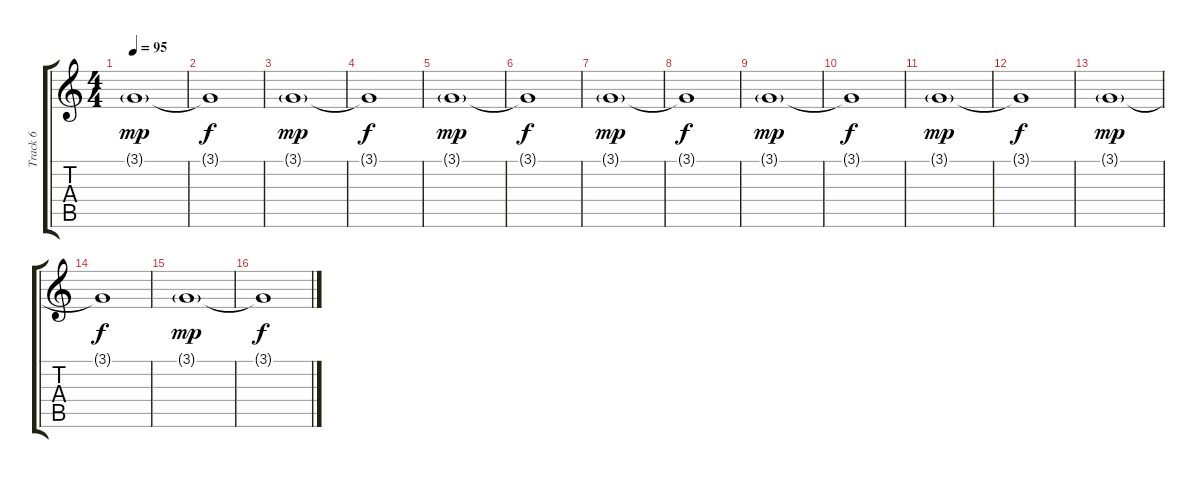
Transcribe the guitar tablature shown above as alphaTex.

\track ("Track 6" "Track 6") {instrument choiraahs}
\staff {score tabs}
\tuning (E4 B3 G3 D3 A2 E2) {hide}
\ts (4 4)
\tempo 95
\clef g2
\ks c
3.1{g}.1{dy mp} |
3.1{t}.1{dy f} |
3.1{g}.1{dy mp} |
3.1{t}.1{dy f} |
3.1{g}.1{dy mp} |
3.1{t}.1{dy f} |
3.1{g}.1{dy mp} |
3.1{t}.1{dy f} |
3.1{g}.1{dy mp} |
3.1{t}.1{dy f} |
3.1{g}.1{dy mp} |
3.1{t}.1{dy f} |
3.1{g}.1{dy mp} |
3.1{t}.1{dy f} |
3.1{g}.1{dy mp} |
3.1{t}.1{dy f}
